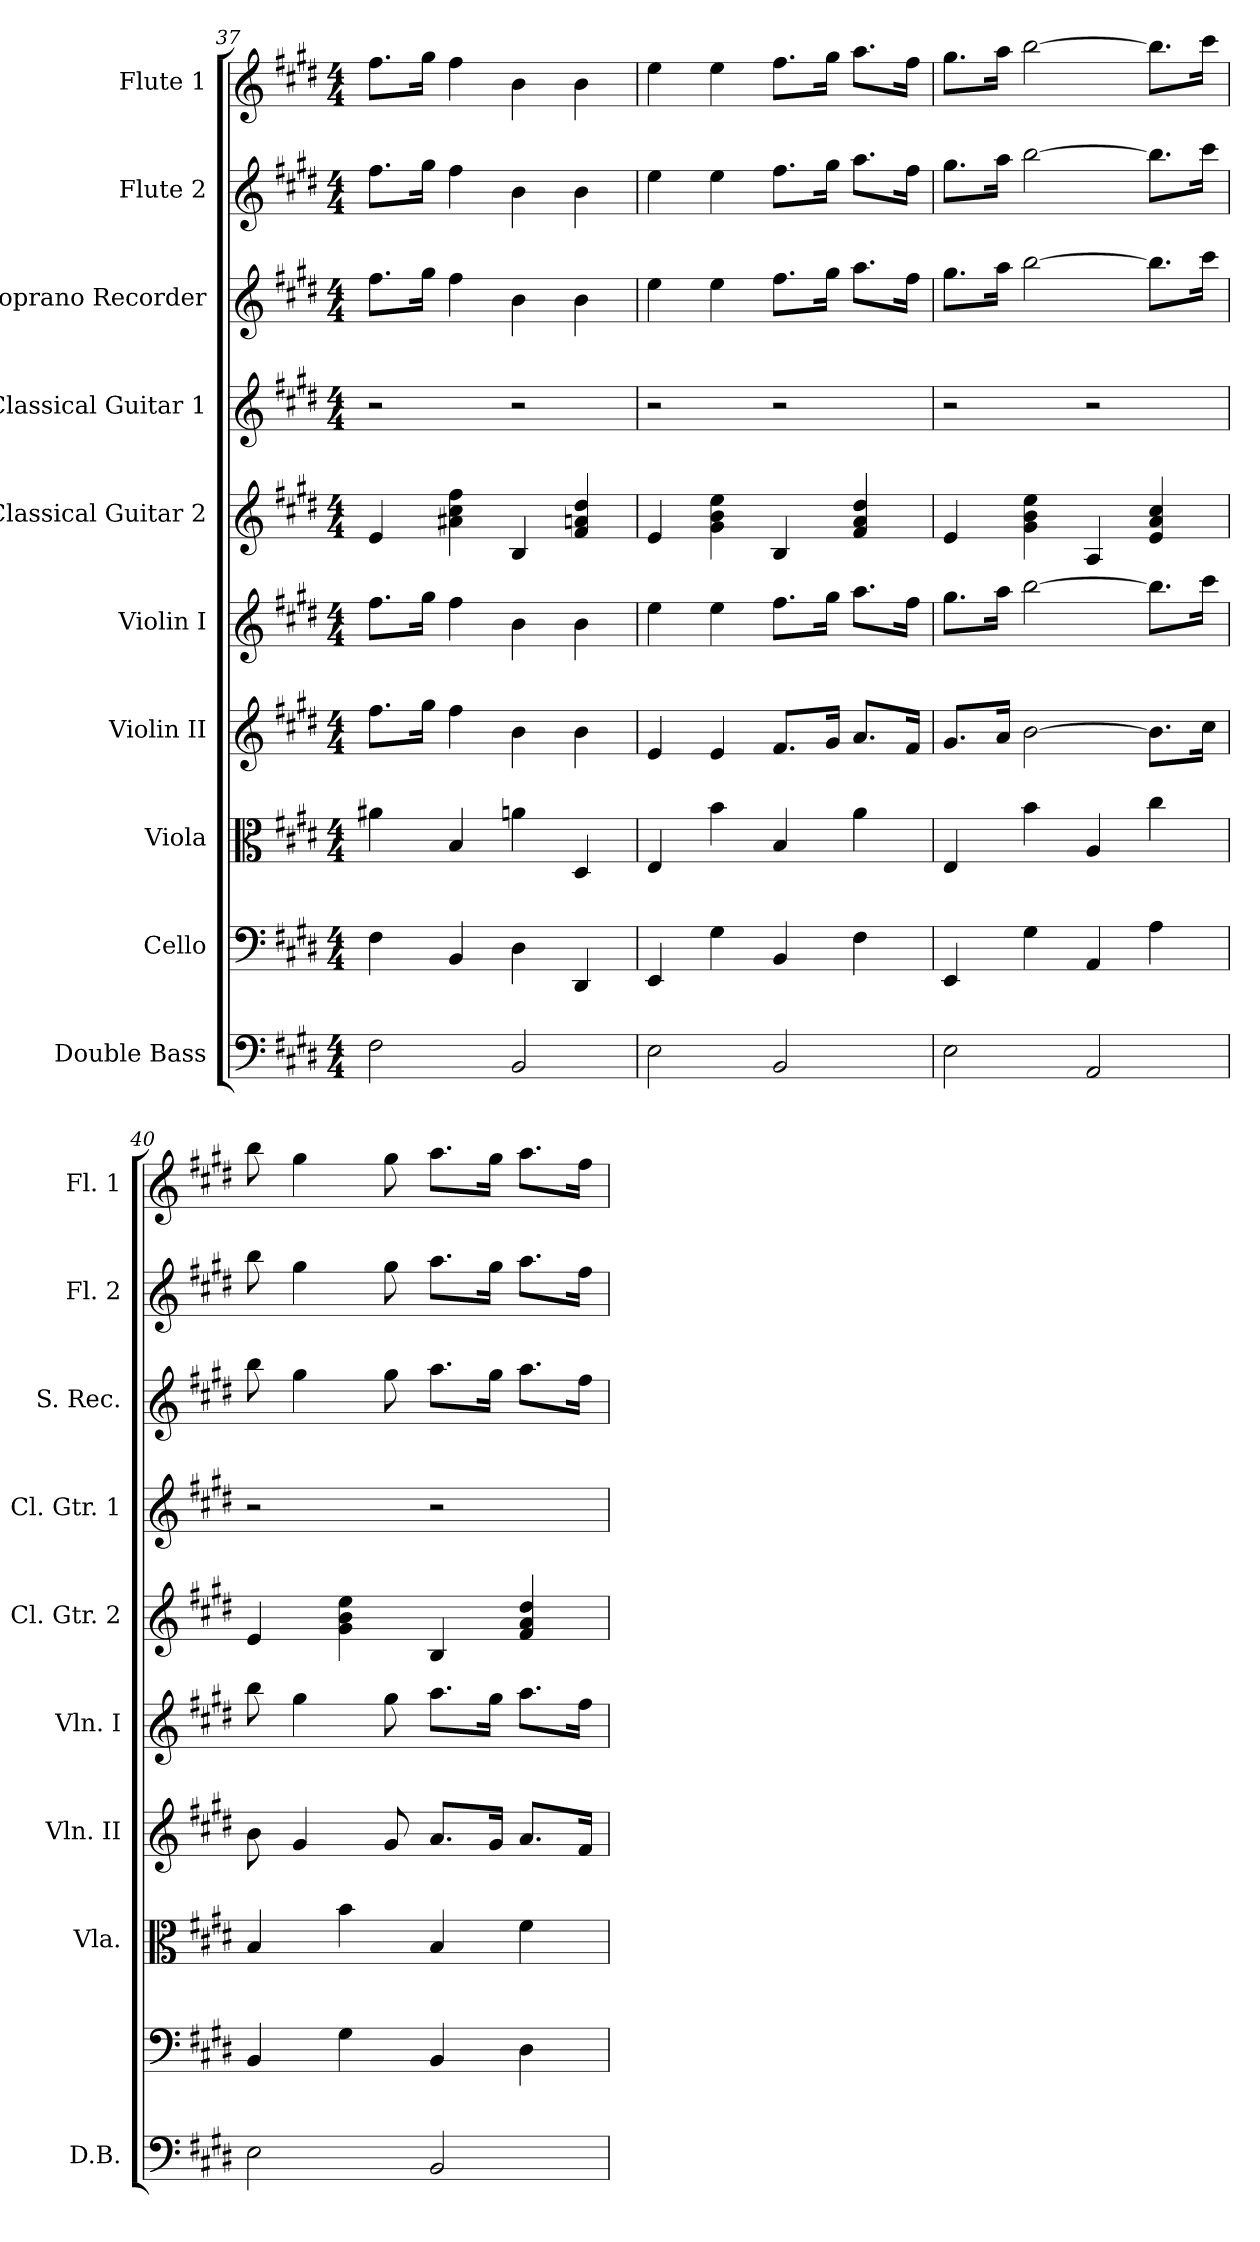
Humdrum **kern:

**kern	**kern	**kern	**kern	**kern	**kern	**kern	**kern	**kern	**kern
*part10	*part9	*part8	*part7	*part6	*part5	*part4	*part3	*part2	*part1
*staff10	*staff9	*staff8	*staff7	*staff6	*staff5	*staff4	*staff3	*staff2	*staff1
*I"Double Bass	*I"Cello	*I"Viola	*I"Violin II	*I"Violin I	*I"Classical Guitar 2	*I"Classical Guitar 1	*I"Soprano Recorder	*I"Flute 2	*I"Flute 1
*I'D.B.	*	*I'Vla.	*I'Vln. II	*I'Vln. I	*I'Cl. Gtr. 2	*I'Cl. Gtr. 1	*I'S. Rec.	*I'Fl. 2	*I'Fl. 1
!!LO:PB:g=z
*clefF4	*clefF4	*clefC3	*clefG2	*clefG2	*clefG2	*clefG2	*clefG2	*clefG2	*clefG2
*ITrd7c12	*	*	*	*	*ITrd7c12	*ITrd7c12	*ITrd-7c-12	*	*
*k[f#c#g#d#]	*k[f#c#g#d#]	*k[f#c#g#d#]	*k[f#c#g#d#]	*k[f#c#g#d#]	*k[f#c#g#d#]	*k[f#c#g#d#]	*k[f#c#g#d#]	*k[f#c#g#d#]	*k[f#c#g#d#]
*E:	*E:	*E:	*E:	*E:	*E:	*E:	*E:	*E:	*E:
*M4/4	*M4/4	*M4/4	*M4/4	*M4/4	*M4/4	*M4/4	*M4/4	*M4/4	*M4/4
=37	=37	=37	=37	=37	=37	=37	=37	=37	=37
2FF#\	4F#\	4a#X\	8.ff#\L	8.ff#\L	4E/	2r	8.fff#\L	8.ff#\L	8.ff#\L
.	.	.	16gg#\Jk	16gg#\Jk	.	.	16ggg#\Jk	16gg#\Jk	16gg#\Jk
.	4BB/	4B/	4ff#\	4ff#\	4A#X\ 4c#\ 4f#\	.	4fff#\	4ff#\	4ff#\
2BBB/	4D#\	4an\	4b\	4b\	4BB/	2r	4bb\	4b\	4b\
.	4DD#/	4D#/	4b\	4b\	4F#/ 4An/ 4d#/	.	4bb\	4b\	4b\
=38	=38	=38	=38	=38	=38	=38	=38	=38	=38
2EE\	4EE/	4E/	4e/	4ee\	4E/	2r	4eee\	4ee\	4ee\
.	4G#\	4b\	4e/	4ee\	4G#\ 4B\ 4e\	.	4eee\	4ee\	4ee\
2BBB/	4BB/	4B/	8.f#/L	8.ff#\L	4BB/	2r	8.fff#\L	8.ff#\L	8.ff#\L
.	.	.	16g#/Jk	16gg#\Jk	.	.	16ggg#\Jk	16gg#\Jk	16gg#\Jk
.	4F#\	4a\	8.a/L	8.aa\L	4F#/ 4A/ 4d#/	.	8.aaa\L	8.aa\L	8.aa\L
.	.	.	16f#/Jk	16ff#\Jk	.	.	16fff#\Jk	16ff#\Jk	16ff#\Jk
=39	=39	=39	=39	=39	=39	=39	=39	=39	=39
2EE\	4EE/	4E/	8.g#/L	8.gg#\L	4E/	2r	8.ggg#\L	8.gg#\L	8.gg#\L
.	.	.	16a/Jk	16aa\Jk	.	.	16aaa\Jk	16aa\Jk	16aa\Jk
.	4G#\	4b\	[2b\	[2bb\	4G#\ 4B\ 4e\	.	[2bbb\	[2bb\	[2bb\
2AAA/	4AA/	4A/	.	.	4AA/	2r	.	.	.
.	4A\	4cc#\	8.b\L]	8.bb\L]	4E/ 4A/ 4c#/	.	8.bbb\L]	8.bb\L]	8.bb\L]
.	.	.	16cc#\Jk	16ccc#\Jk	.	.	16cccc#\Jk	16ccc#\Jk	16ccc#\Jk
!!LO:PB:g=z
=40	=40	=40	=40	=40	=40	=40	=40	=40	=40
2EE\	4BB/	4B/	8b\	8bb\	4E/	2r	8bbb\	8bb\	8bb\
.	.	.	4g#/	4gg#\	.	.	4ggg#\	4gg#\	4gg#\
.	4G#\	4b\	.	.	4G#\ 4B\ 4e\	.	.	.	.
.	.	.	8g#/	8gg#\	.	.	8ggg#\	8gg#\	8gg#\
2BBB/	4BB/	4B/	8.a/L	8.aa\L	4BB/	2r	8.aaa\L	8.aa\L	8.aa\L
.	.	.	16g#/Jk	16gg#\Jk	.	.	16ggg#\Jk	16gg#\Jk	16gg#\Jk
.	4D#\	4f#\	8.a/L	8.aa\L	4F#/ 4A/ 4d#/	.	8.aaa\L	8.aa\L	8.aa\L
.	.	.	16f#/Jk	16ff#\Jk	.	.	16fff#\Jk	16ff#\Jk	16ff#\Jk
=	=	=	=	=	=	=	=	=	=
*-	*-	*-	*-	*-	*-	*-	*-	*-	*-
